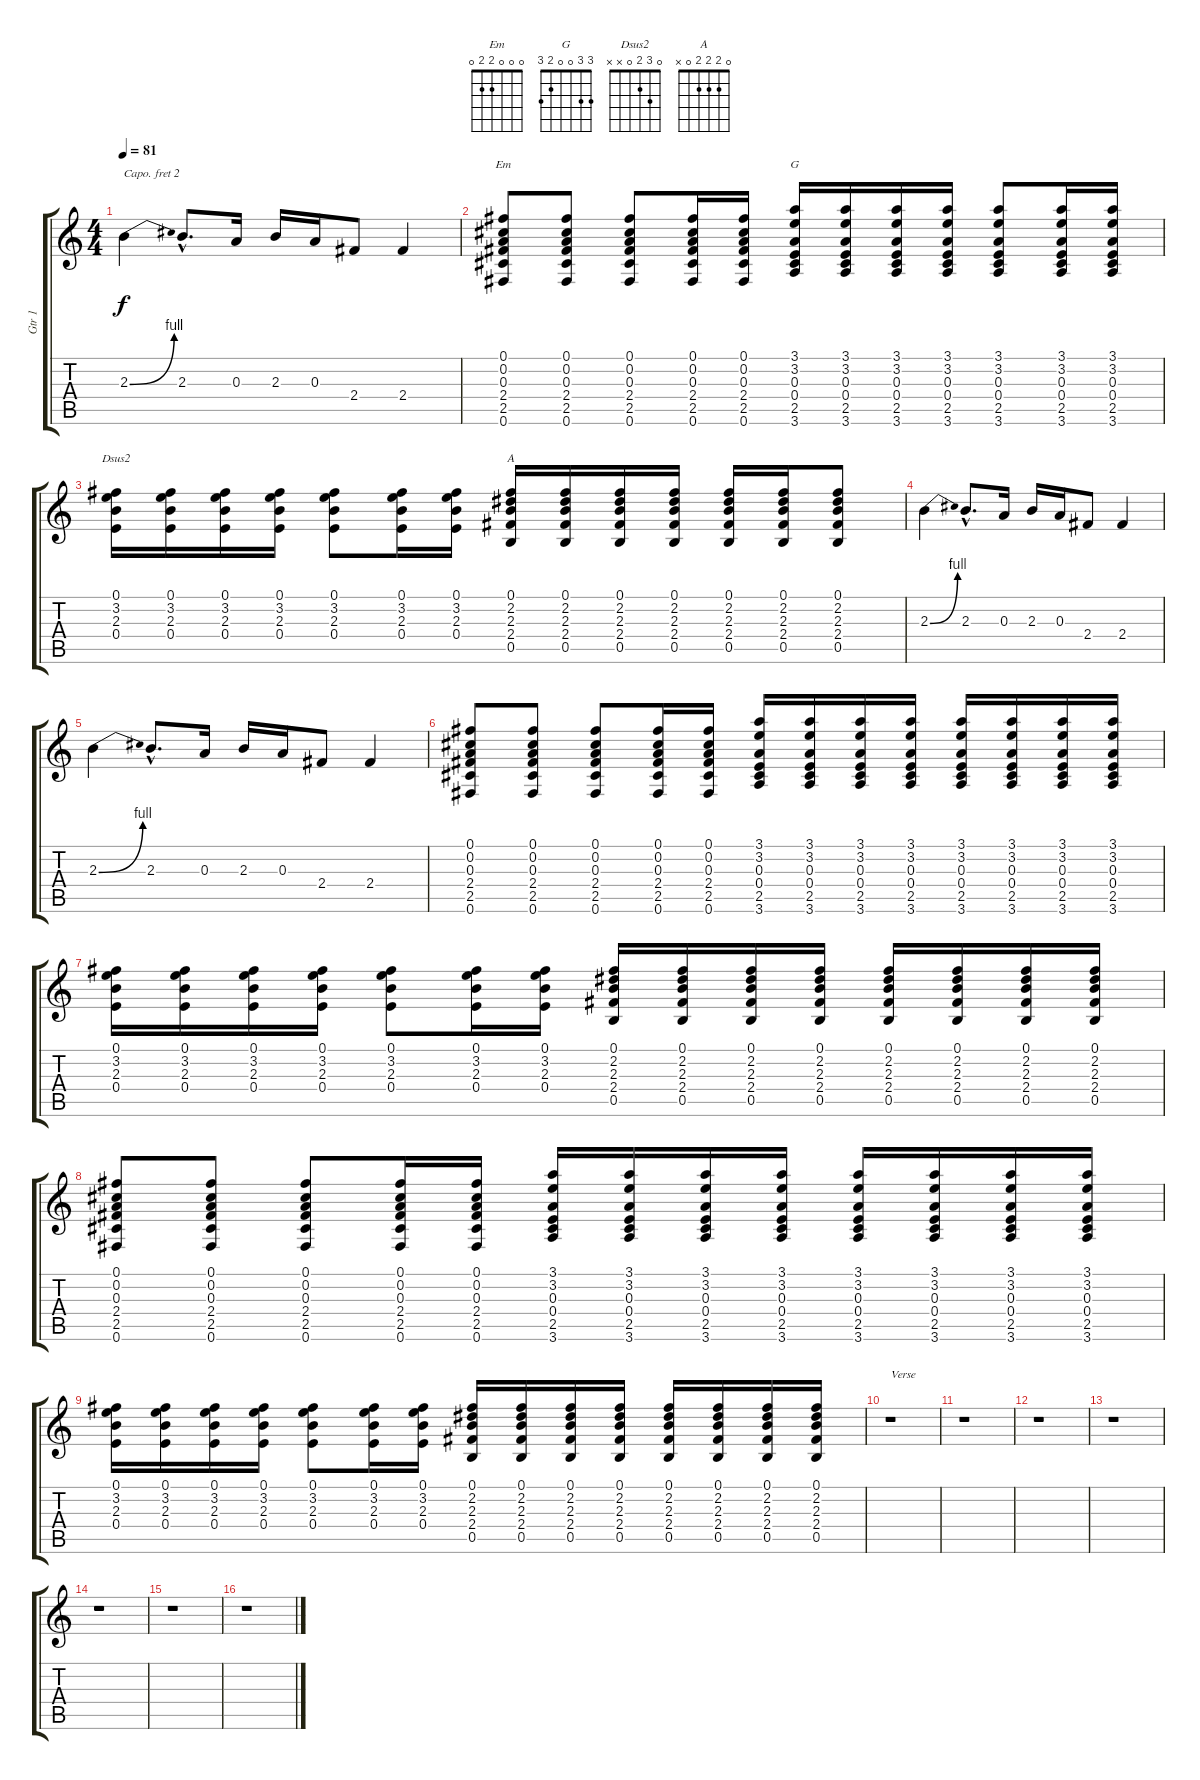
\track ("Gtr 1" "Gtr 1") {instrument overdrivenguitar}
\staff {score tabs}
\capo 2
\tuning (E4 B3 G3 D3 A2 E2) {hide}
\chord ("Em" 0 0 0 2 2 0)
\chord ("G" 3 3 0 0 2 3)
\chord ("Dsus2" 0 3 2 0 x x)
\chord ("A" 0 2 2 2 0 x)
\ts (4 4)
\tempo 81
\clef g2
\ks c
2.3{be (bend 0 0 60 4)}.4{dy f} 2.3{hac}.8{d} 0.3.16 2.3.16 0.3.16 2.4.8 2.4.4 |
(0.1 0.2 0.3 2.4 2.5 0.6).8{ch "Em"} (0.1 0.2 0.3 2.4 2.5 0.6).8 (0.1 0.2 0.3 2.4 2.5 0.6).8 (0.1 0.2 0.3 2.4 2.5 0.6).16 (0.1 0.2 0.3 2.4 2.5 0.6).16 (3.1 3.2 0.3 0.4 2.5 3.6).16{ch "G"} (3.1 3.2 0.3 0.4 2.5 3.6).16 (3.1 3.2 0.3 0.4 2.5 3.6).16 (3.1 3.2 0.3 0.4 2.5 3.6).16 (3.1 3.2 0.3 0.4 2.5 3.6).8 (3.1 3.2 0.3 0.4 2.5 3.6).16 (3.1 3.2 0.3 0.4 2.5 3.6).16 |
(0.1 3.2 2.3 0.4).16{ch "Dsus2"} (0.1 3.2 2.3 0.4).16 (0.1 3.2 2.3 0.4).16 (0.1 3.2 2.3 0.4).16 (0.1 3.2 2.3 0.4).8 (0.1 3.2 2.3 0.4).16 (0.1 3.2 2.3 0.4).16 (0.1 2.2 2.3 2.4 0.5).16{ch "A"} (0.1 2.2 2.3 2.4 0.5).16 (0.1 2.2 2.3 2.4 0.5).16 (0.1 2.2 2.3 2.4 0.5).16 (0.1 2.2 2.3 2.4 0.5).16 (0.1 2.2 2.3 2.4 0.5).16 (0.1 2.2 2.3 2.4 0.5).8 |
2.3{be (bend 0 0 60 4)}.4 2.3{hac}.8{d} 0.3.16 2.3.16 0.3.16 2.4.8 2.4.4 |
2.3{be (bend 0 0 60 4)}.4 2.3{hac}.8{d} 0.3.16 2.3.16 0.3.16 2.4.8 2.4.4 |
(0.1 0.2 0.3 2.4 2.5 0.6).8 (0.1 0.2 0.3 2.4 2.5 0.6).8 (0.1 0.2 0.3 2.4 2.5 0.6).8 (0.1 0.2 0.3 2.4 2.5 0.6).16 (0.1 0.2 0.3 2.4 2.5 0.6).16 (3.1 3.2 0.3 0.4 2.5 3.6).16 (3.1 3.2 0.3 0.4 2.5 3.6).16 (3.1 3.2 0.3 0.4 2.5 3.6).16 (3.1 3.2 0.3 0.4 2.5 3.6).16 (3.1 3.2 0.3 0.4 2.5 3.6).16 (3.1 3.2 0.3 0.4 2.5 3.6).16 (3.1 3.2 0.3 0.4 2.5 3.6).16 (3.1 3.2 0.3 0.4 2.5 3.6).16 |
(0.1 3.2 2.3 0.4).16 (0.1 3.2 2.3 0.4).16 (0.1 3.2 2.3 0.4).16 (0.1 3.2 2.3 0.4).16 (0.1 3.2 2.3 0.4).8 (0.1 3.2 2.3 0.4).16 (0.1 3.2 2.3 0.4).16 (0.1 2.2 2.3 2.4 0.5).16 (0.1 2.2 2.3 2.4 0.5).16 (0.1 2.2 2.3 2.4 0.5).16 (0.1 2.2 2.3 2.4 0.5).16 (0.1 2.2 2.3 2.4 0.5).16 (0.1 2.2 2.3 2.4 0.5).16 (0.1 2.2 2.3 2.4 0.5).16 (0.1 2.2 2.3 2.4 0.5).16 |
(0.1 0.2 0.3 2.4 2.5 0.6).8 (0.1 0.2 0.3 2.4 2.5 0.6).8 (0.1 0.2 0.3 2.4 2.5 0.6).8 (0.1 0.2 0.3 2.4 2.5 0.6).16 (0.1 0.2 0.3 2.4 2.5 0.6).16 (3.1 3.2 0.3 0.4 2.5 3.6).16 (3.1 3.2 0.3 0.4 2.5 3.6).16 (3.1 3.2 0.3 0.4 2.5 3.6).16 (3.1 3.2 0.3 0.4 2.5 3.6).16 (3.1 3.2 0.3 0.4 2.5 3.6).16 (3.1 3.2 0.3 0.4 2.5 3.6).16 (3.1 3.2 0.3 0.4 2.5 3.6).16 (3.1 3.2 0.3 0.4 2.5 3.6).16 |
(0.1 3.2 2.3 0.4).16 (0.1 3.2 2.3 0.4).16 (0.1 3.2 2.3 0.4).16 (0.1 3.2 2.3 0.4).16 (0.1 3.2 2.3 0.4).8 (0.1 3.2 2.3 0.4).16 (0.1 3.2 2.3 0.4).16 (0.1 2.2 2.3 2.4 0.5).16 (0.1 2.2 2.3 2.4 0.5).16 (0.1 2.2 2.3 2.4 0.5).16 (0.1 2.2 2.3 2.4 0.5).16 (0.1 2.2 2.3 2.4 0.5).16 (0.1 2.2 2.3 2.4 0.5).16 (0.1 2.2 2.3 2.4 0.5).16 (0.1 2.2 2.3 2.4 0.5).16 |
r.1{txt "Verse"} |
r.1 |
r.1 |
r.1 |
r.1 |
r.1 |
r.1
